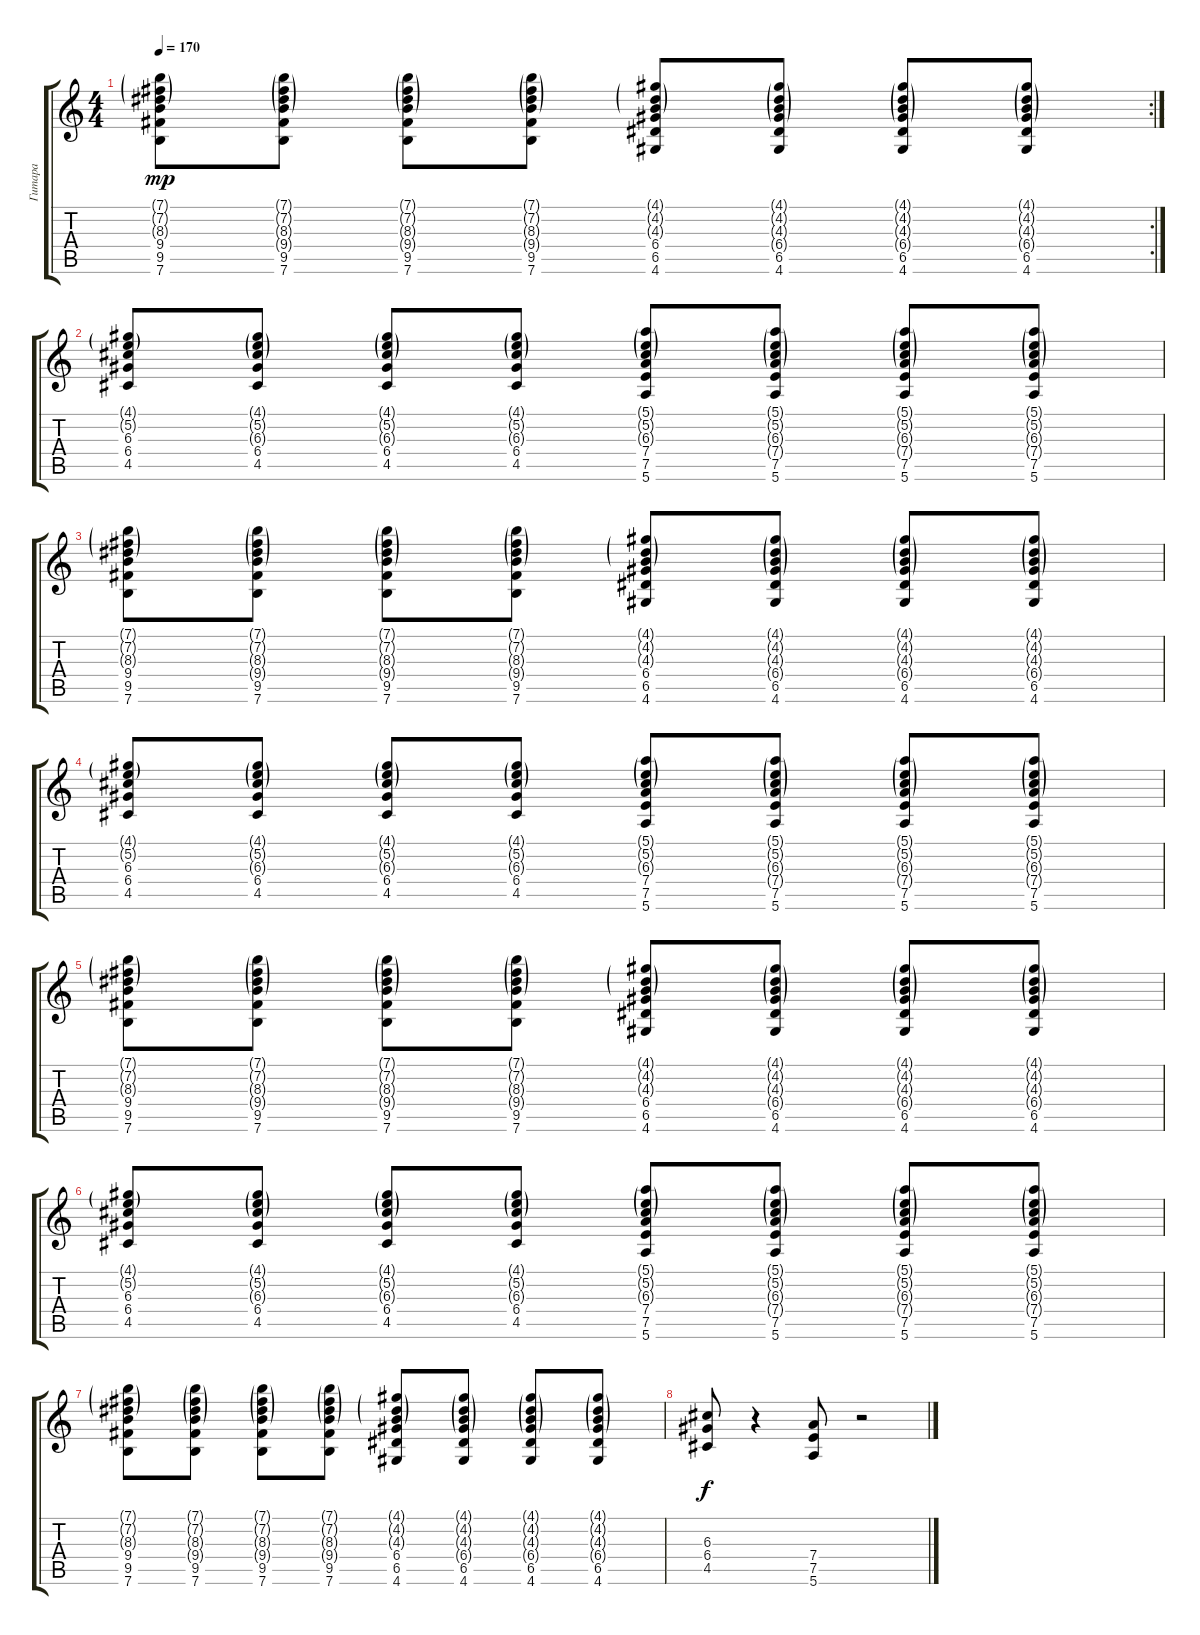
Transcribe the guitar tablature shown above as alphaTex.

\track ("Гитара" "Гитара") {instrument distortionguitar}
\staff {score tabs}
\tuning (E4 B3 G3 D3 A2 E2) {hide}
\rc 2
\ts (4 4)
\tempo 170
\clef g2
\ks c
(7.1{g} 7.2{g} 8.3{g} 9.4 9.5 7.6).8{dy mp} (7.1{g} 7.2{g} 8.3{g} 9.4{g} 9.5 7.6).8 (7.1{g} 7.2{g} 8.3{g} 9.4{g} 9.5 7.6).8 (7.1{g} 7.2{g} 8.3{g} 9.4{g} 9.5 7.6).8 (4.1{g} 4.2{g} 4.3{g} 6.4 6.5 4.6).8 (4.1{g} 4.2{g} 4.3{g} 6.4{g} 6.5 4.6).8 (4.1{g} 4.2{g} 4.3{g} 6.4{g} 6.5 4.6).8 (4.1{g} 4.2{g} 4.3{g} 6.4{g} 6.5 4.6).8 |
(4.1{g} 5.2{g} 6.3 6.4 4.5).8 (4.1{g} 5.2{g} 6.3{g} 6.4 4.5).8 (4.1{g} 5.2{g} 6.3{g} 6.4 4.5).8 (4.1{g} 5.2{g} 6.3{g} 6.4 4.5).8 (5.1{g} 5.2{g} 6.3{g} 7.4 7.5 5.6).8 (5.1{g} 5.2{g} 6.3{g} 7.4{g} 7.5 5.6).8 (5.1{g} 5.2{g} 6.3{g} 7.4{g} 7.5 5.6).8 (5.1{g} 5.2{g} 6.3{g} 7.4{g} 7.5 5.6).8 |
(7.1{g} 7.2{g} 8.3{g} 9.4 9.5 7.6).8 (7.1{g} 7.2{g} 8.3{g} 9.4{g} 9.5 7.6).8 (7.1{g} 7.2{g} 8.3{g} 9.4{g} 9.5 7.6).8 (7.1{g} 7.2{g} 8.3{g} 9.4{g} 9.5 7.6).8 (4.1{g} 4.2{g} 4.3{g} 6.4 6.5 4.6).8 (4.1{g} 4.2{g} 4.3{g} 6.4{g} 6.5 4.6).8 (4.1{g} 4.2{g} 4.3{g} 6.4{g} 6.5 4.6).8 (4.1{g} 4.2{g} 4.3{g} 6.4{g} 6.5 4.6).8 |
(4.1{g} 5.2{g} 6.3 6.4 4.5).8 (4.1{g} 5.2{g} 6.3{g} 6.4 4.5).8 (4.1{g} 5.2{g} 6.3{g} 6.4 4.5).8 (4.1{g} 5.2{g} 6.3{g} 6.4 4.5).8 (5.1{g} 5.2{g} 6.3{g} 7.4 7.5 5.6).8 (5.1{g} 5.2{g} 6.3{g} 7.4{g} 7.5 5.6).8 (5.1{g} 5.2{g} 6.3{g} 7.4{g} 7.5 5.6).8 (5.1{g} 5.2{g} 6.3{g} 7.4{g} 7.5 5.6).8 |
(7.1{g} 7.2{g} 8.3{g} 9.4 9.5 7.6).8 (7.1{g} 7.2{g} 8.3{g} 9.4{g} 9.5 7.6).8 (7.1{g} 7.2{g} 8.3{g} 9.4{g} 9.5 7.6).8 (7.1{g} 7.2{g} 8.3{g} 9.4{g} 9.5 7.6).8 (4.1{g} 4.2{g} 4.3{g} 6.4 6.5 4.6).8 (4.1{g} 4.2{g} 4.3{g} 6.4{g} 6.5 4.6).8 (4.1{g} 4.2{g} 4.3{g} 6.4{g} 6.5 4.6).8 (4.1{g} 4.2{g} 4.3{g} 6.4{g} 6.5 4.6).8 |
(4.1{g} 5.2{g} 6.3 6.4 4.5).8 (4.1{g} 5.2{g} 6.3{g} 6.4 4.5).8 (4.1{g} 5.2{g} 6.3{g} 6.4 4.5).8 (4.1{g} 5.2{g} 6.3{g} 6.4 4.5).8 (5.1{g} 5.2{g} 6.3{g} 7.4 7.5 5.6).8 (5.1{g} 5.2{g} 6.3{g} 7.4{g} 7.5 5.6).8 (5.1{g} 5.2{g} 6.3{g} 7.4{g} 7.5 5.6).8 (5.1{g} 5.2{g} 6.3{g} 7.4{g} 7.5 5.6).8 |
(7.1{g} 7.2{g} 8.3{g} 9.4 9.5 7.6).8 (7.1{g} 7.2{g} 8.3{g} 9.4{g} 9.5 7.6).8 (7.1{g} 7.2{g} 8.3{g} 9.4{g} 9.5 7.6).8 (7.1{g} 7.2{g} 8.3{g} 9.4{g} 9.5 7.6).8 (4.1{g} 4.2{g} 4.3{g} 6.4 6.5 4.6).8 (4.1{g} 4.2{g} 4.3{g} 6.4{g} 6.5 4.6).8 (4.1{g} 4.2{g} 4.3{g} 6.4{g} 6.5 4.6).8 (4.1{g} 4.2{g} 4.3{g} 6.4{g} 6.5 4.6).8 |
(6.3 6.4 4.5).8{dy f} r.4 (7.4 7.5 5.6).8 r.2
